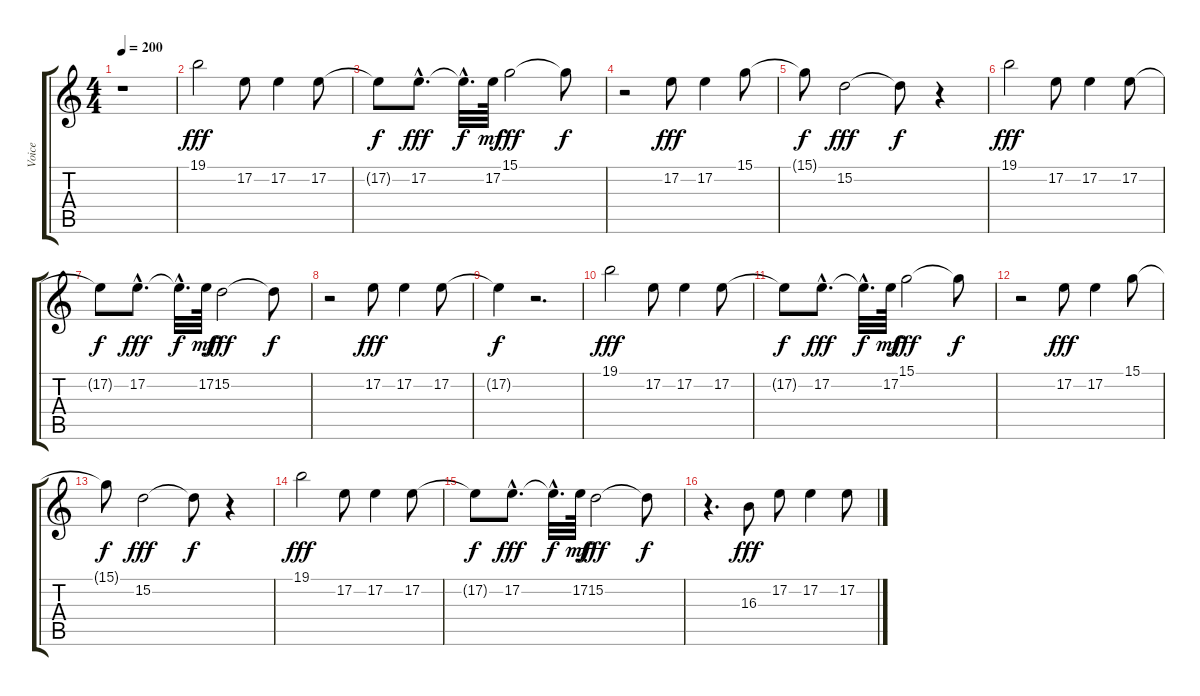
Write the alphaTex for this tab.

\track ("Voice" "Voice") {instrument lead2sawtooth}
\staff {score tabs}
\tuning (E4 B3 G3 D3 A2 E2) {hide}
\ts (4 4)
\tempo 200
\clef g2
\ks c
r.1{dy fff} |
19.1.2 17.2.8 17.2.4 17.2.8 |
17.2{t}.8{dy f} 17.2{hac}.8{d dy fff} 17.2{hac t}.32{d dy f} 17.2.64{dy mf} 15.1.2{dy fff} 15.1{t}.8{dy f} |
r.2 17.2.8{dy fff} 17.2.4 15.1.8 |
15.1{t}.8{dy f} 15.2.2{dy fff} 15.2{t}.8{dy f} r.4 |
19.1.2{dy fff} 17.2.8 17.2.4 17.2.8 |
17.2{t}.8{dy f} 17.2{hac}.8{d dy fff} 17.2{hac t}.32{d dy f} 17.2.64{dy mf} 15.2.2{dy fff} 15.2{t}.8{dy f} |
r.2 17.2.8{dy fff} 17.2.4 17.2.8 |
17.2{t}.4{dy f} r.2{d} |
19.1.2{dy fff} 17.2.8 17.2.4 17.2.8 |
17.2{t}.8{dy f} 17.2{hac}.8{d dy fff} 17.2{hac t}.32{d dy f} 17.2.64{dy mf} 15.1.2{dy fff} 15.1{t}.8{dy f} |
r.2 17.2.8{dy fff} 17.2.4 15.1.8 |
15.1{t}.8{dy f} 15.2.2{dy fff} 15.2{t}.8{dy f} r.4 |
19.1.2{dy fff} 17.2.8 17.2.4 17.2.8 |
17.2{t}.8{dy f} 17.2{hac}.8{d dy fff} 17.2{hac t}.32{d dy f} 17.2.64{dy mf} 15.2.2{dy fff} 15.2{t}.8{dy f} |
r.4{d} 16.3.8{dy fff} 17.2.8 17.2.4 17.2.8
